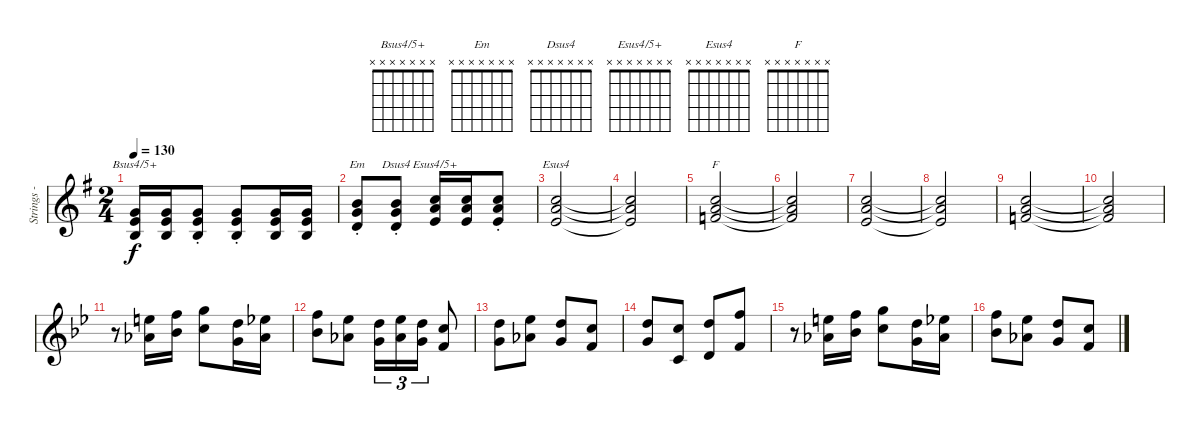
\track ("Strings - Treble" "Strings - ") {instrument stringensemble1}
\staff {score}
\tuning (G4 E4 C4 G3 E3 C3 G2) {hide}
\chord ("Bsus4/5+" x x x x x x x)
\chord ("Em" x x x x x x x)
\chord ("Dsus4" x x x x x x x)
\chord ("Esus4/5+" x x x x x x x)
\chord ("Esus4" x x x x x x x)
\chord ("F" x x x x x x x)
\ts (2 4)
\tempo 130
\clef g2
\ks eminor
(0.1 0.2 4.4).16{ch "Bsus4/5+" dy f} (0.1 0.2 4.4).16 (0.1{st} 0.2{st} 4.4{st}).8 (0.1{st} 0.2{st} 4.4{st}).8 (0.1 0.2 4.4).16 (0.1 0.2 4.4).16 |
(4.1{st} 3.2{st} 2.3{st}).8{ch "Em"} (0.1{st} 7.2{st} 2.3{st}).8{ch "Dsus4"} (5.1 5.2 4.3).16{ch "Esus4/5+"} (5.1 5.2 4.3).16 (5.1{st} 5.2{st} 4.3{st}).8 |
(2.1 8.2 4.3).2{ch "Esus4"} |
(2.1{t} 8.2{t} 4.3{t}).2 |
(5.1 5.2 5.3).2{ch "F"} |
(5.1{t} 5.2{t} 5.3{t}).2 |
(2.1 8.2 4.3).2 |
(2.1{t} 8.2{t} 4.3{t}).2 |
(5.1 5.2 5.3).2 |
(5.1{t} 5.2{t} 5.3{t}).2 |
\ks gminor
r.8 (9.1 4.2).16 (10.1 6.2).16 (12.1 8.2).8 (7.1 3.2).16 (8.1 4.2).16 |
(10.1 6.2).8 (8.1 4.2).8 (7.1 3.2).16{tu (3 2)} (8.1 4.2).16{tu (3 2)} (7.1 3.2).16{tu (3 2)} (5.1 1.2).8 |
(7.1 3.2).8 (8.1 4.2).8 (7.1 3.2).8 (5.1 1.2).8 |
(7.1 3.2).8 (5.1 0.3).8 (7.1 2.3).8 (10.1 1.2).8 |
r.8 (9.1 4.2).16 (10.1 6.2).16 (12.1 8.2).8 (7.1 3.2).16 (8.1 4.2).16 |
(10.1 6.2).8 (8.1 4.2).8 (7.1 3.2).8 (5.1 5.3).8
